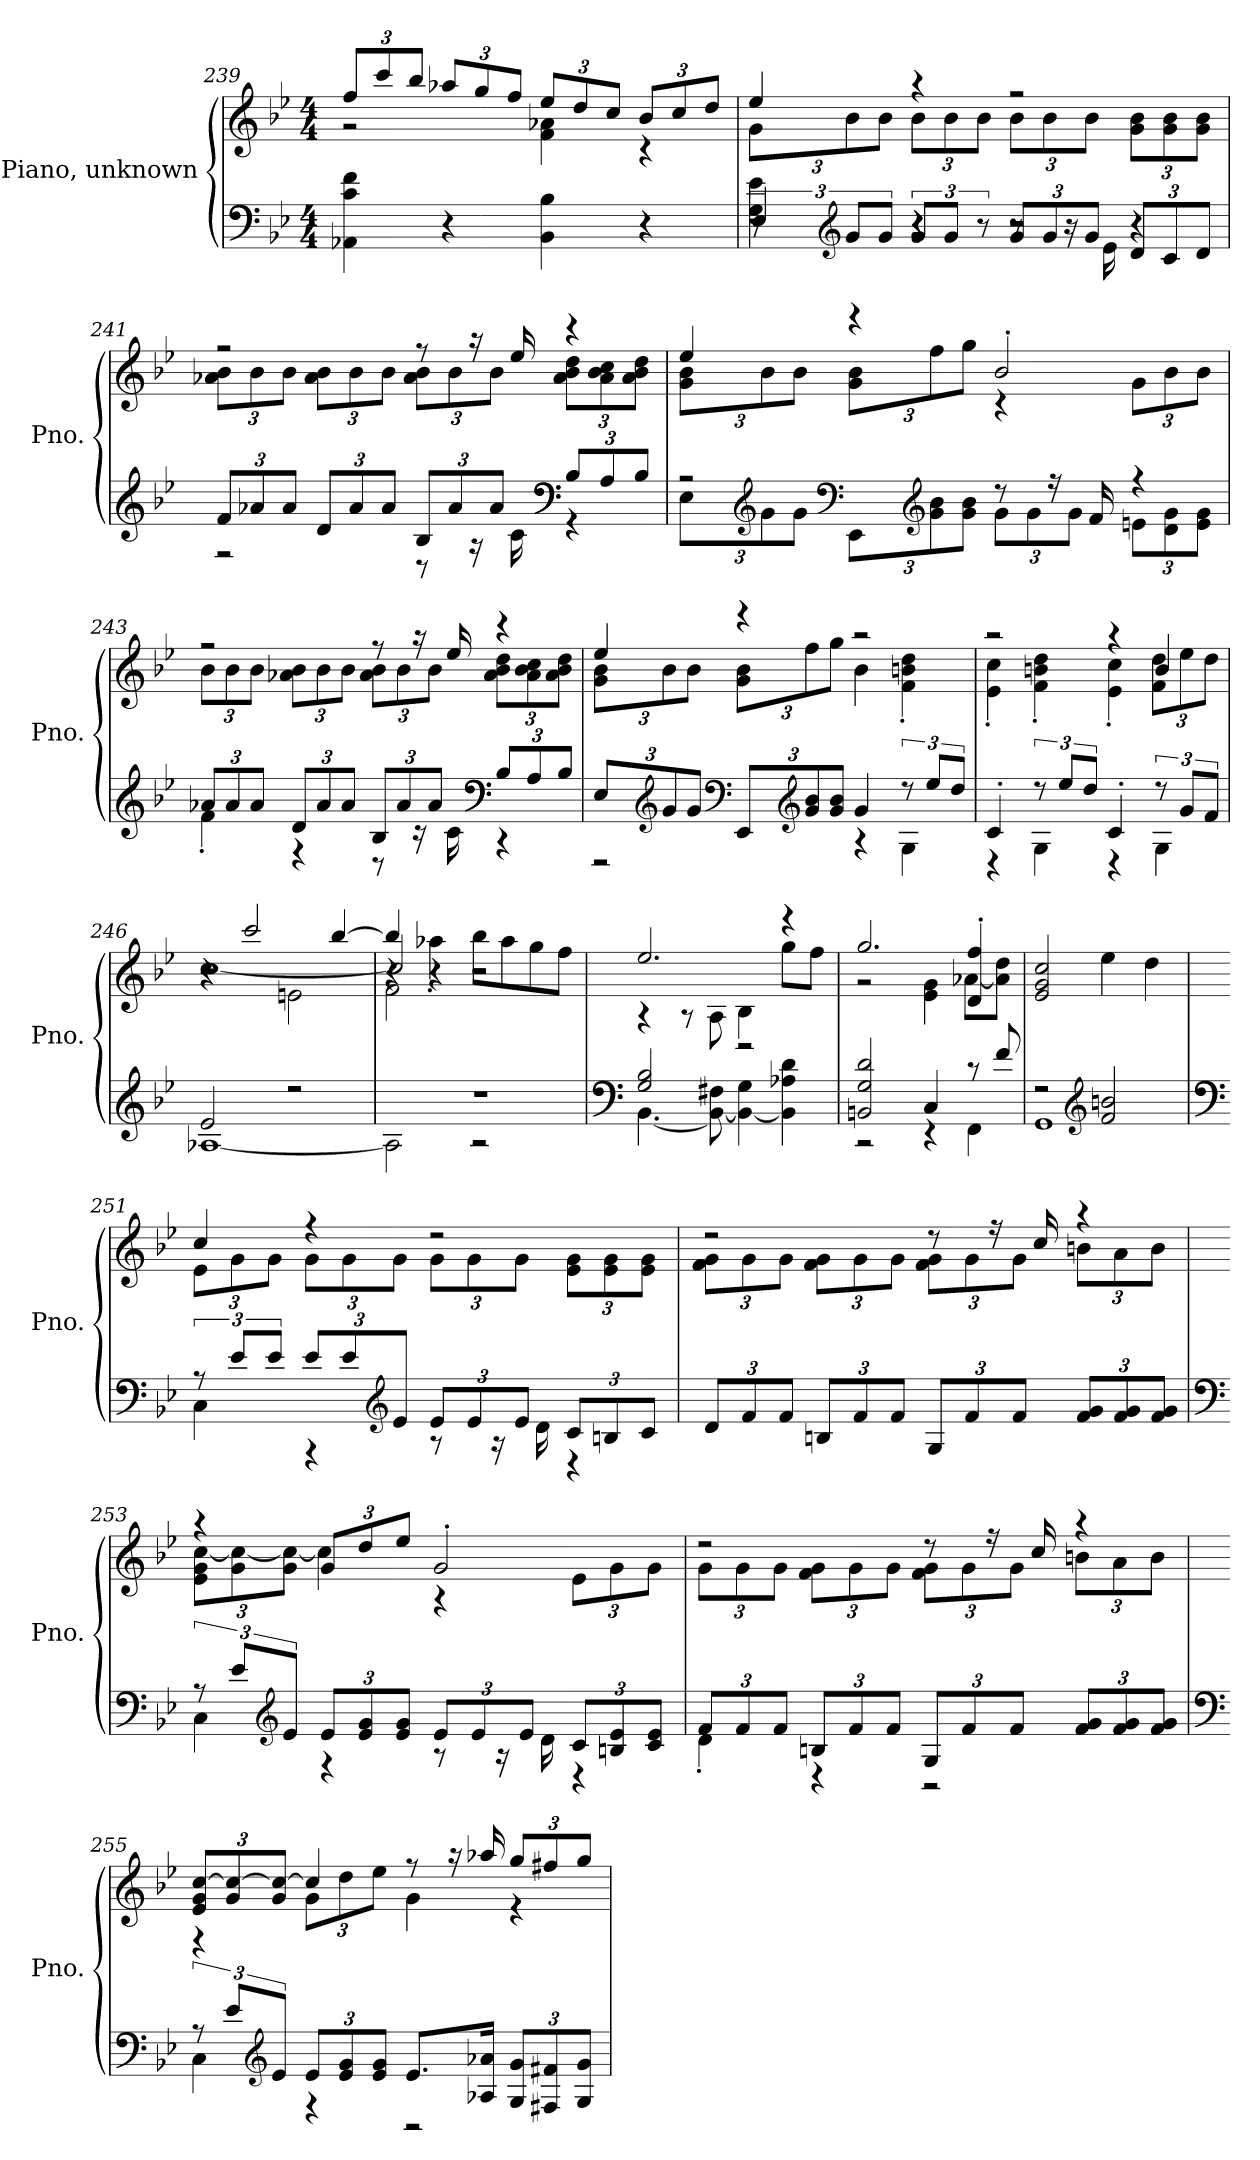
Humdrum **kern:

**kern	**kern
*part1	*part1
*staff2	*staff1
*I"Piano, unknown	*
*I'Pno.	*
!!LO:LB:g=z
*clefF4	*clefG2
*k[b-e-]	*k[b-e-]
*M4/4	*M4/4
*	*Xbrackettup
=239	=239
*	*^
4AA-X\ 4c\ 4f\	12ff/L	2r
.	12ccc/	.
.	12bb-/J	.
4r	12aa-X/L	.
.	12gg/	.
.	12ff/J	.
4BB-\ 4B-\	12ee-/L	4f\ 4a-X\
.	12dd/	.
.	12cc/J	.
4r	12b-/L	4r
.	12cc/	.
.	12dd/J	.
=240	=240	=240
*^	*	*
*	*^	*	*
12r	4G\ 4e-\	4E-/	4ee-/	12g\L
*clefG2	*	*	*	*
12g/L	.	.	.	12b-\
12g/J	.	.	.	12b-\J
12g/L	4r	4r	4r	12b-\L
12g/J	.	.	.	12b-\
12r	.	.	.	12b-\J
*Xbrackettup	*	*	*	*
12g/L	8r	2r	2r	12b-\L
12g/	.	.	.	12b-\
.	16r	.	.	.
12g/J	.	.	.	12b-\J
.	16e-\	.	.	.
12d/L	4r	.	.	12g\ 12b-\L
12c/	.	.	.	12g\ 12b-\
12d/J	.	.	.	12g\ 12b-\J
*	*v	*v	*	*
!!LO:LB:g=z	!!
=241	=241	=241	=241
12f/L	2r	2r	12a-X\ 12b-\L
12a-X/	.	.	12b-\
12a-/J	.	.	12b-\J
12d/L	.	.	12a-\ 12b-\L
12a-/	.	.	12b-\
12a-/J	.	.	12b-\J
12B-/L	8r	8r	12a-\ 12b-\L
12a-/	.	.	12b-\
.	16r	16r	.
12a-/J	.	.	12b-\J
.	16c\	16ee-/	.
*clefF4	*	*	*
12B-/L	4r	4r	12a-\ 12b-\ 12dd\L
12A/	.	.	12a-\ 12b-\ 12cc\
12B-/J	.	.	12a-\ 12b-\ 12dd\J
=242	=242	=242	=242
2r	12E-\L	4ee-/	12g\ 12b-\L
*clefG2	*	*	*
.	12g\	.	12b-\
.	12g\J	.	12b-\J
*clefF4	*	*	*
.	12EE-\L	4r	12g\ 12b-\L
*clefG2	*	*	*
.	12g\ 12b-\	.	12ff\
.	12g\ 12b-\J	.	12gg\J
8r	12g\L	2b-'/	4r
.	12g\	.	.
16r	.	.	.
.	12g\J	.	.
16f/	.	.	.
4r	12en\L	.	12g\L
.	12d\ 12g\	.	12b-\
.	12e\ 12g\J	.	12b-\J
!!LO:LB:g=z	!!
=243	=243	=243	=243
12a-X/L	4f'\	2r	12b-\L
12a-/	.	.	12b-\
12a-/J	.	.	12b-\J
12d/L	4r	.	12a-X\ 12b-\L
12a-/	.	.	12b-\
12a-/J	.	.	12b-\J
12B-/L	8r	8r	12a-\ 12b-\L
12a-/	.	.	12b-\
.	16r	16r	.
12a-/J	.	.	12b-\J
.	16c\	16ee-/	.
*clefF4	*	*	*
12B-/L	4r	4r	12a-\ 12b-\ 12dd\L
12A/	.	.	12a-\ 12b-\ 12cc\
12B-/J	.	.	12a-\ 12b-\ 12dd\J
=244	=244	=244	=244
12E-/L	2r	4ee-/	12g\ 12b-\L
*clefG2	*	*	*
12g/	.	.	12b-\
12g/J	.	.	12b-\J
*clefF4	*	*	*
12EE-/L	.	4r	12g\ 12b-\L
*clefG2	*	*	*
12g/ 12b-/	.	.	12ff\
12g/ 12b-/J	.	.	12gg\J
4g/	4r	2r	4b-\
*brackettup	*	*	*
12r	4G\	.	4f\' 4bn\' 4dd\'
12ee-/L	.	.	.
12dd/J	.	.	.
!!LO:LB:g=z	!!
=245	=245	=245	=245
4c'/	4r	2r	4e-\' 4cc\'
12r	4G\	.	4f\' 4bn\' 4dd\'
12ee-/L	.	.	.
12dd/J	.	.	.
4c'/	4r	4r	4e-\' 4cc\'
12r	4G\	4b/	12f\ 12dd\L
12g/L	.	.	12ee-\
12f/J	.	.	12dd\J
=246	=246	=246	=246
*	*	*	*^
2e-/	[1A-X	4r	[1cc	2r
.	.	2ccc/	.	.
2r	.	.	.	2en\
.	.	[4bb-/	.	.
=247	=247	=247	=247	=247
*	*	*	*	*^
1r	2A-\]	4bb-/]	4r	2cc/]	2f\
.	.	4r	4aa-X'\	.	.
.	2r	2r	8bb-\L	2r	2r
.	.	.	8aa-\	.	.
.	.	.	8gg\	.	.
.	.	.	8ff\J	.	.
*	*	*v	*v	*v	*v
=248	=248	=248
*clefF4	*	*
*	*	*^
2G/ 2B-/	[4.BB-\	2.ee-/	4r
.	.	.	8r
.	8BB-\_ 8F#X\	.	8A\
2r	4BB-\_ 4G\	.	4B-\
.	4BB-\] 4A-X\ 4d\	4r	8gg\L
.	.	.	8ff\J
=249	=249	=249	=249
2BBn/ 2G/ 2d/	2r	2.gg/	2r
4C/	4r	.	4e-\ 4g\
8r	4FF\	4d/' 4ff/'	[8a-X\L
8f/	.	.	8a-\] 8dd\J
*	*	*v	*v
!!LO:PB:g=z
=250	=250	=250
2r	1GG	2e-/ 2g/ 2cc/
*clefG2	*	*
2f/ 2bn/	.	4ee-\
.	.	4dd\
=251	=251	=251
*clefF4	*	*
*	*	*^
12r	4C\	4cc/	12e-\L
12e-/L	.	.	12g\
12e-/J	.	.	12g\J
*Xbrackettup	*	*	*
12e-/L	4r	4r	12g\L
12e-/	.	.	12g\
*clefG2	*	*	*
12e-/J	.	.	12g\J
12e-/L	8r	2r	12g\L
12e-/	.	.	12g\
.	16r	.	.
12e-/J	.	.	12g\J
.	16d\	.	.
12c/L	4r	.	12e-\ 12g\L
12Bn/	.	.	12e-\ 12g\
12c/J	.	.	12e-\ 12g\J
*v	*v	*	*
=252	=252	=252
12d/L	2r	12f\ 12g\L
12f/	.	12g\
12f/J	.	12g\J
12Bn/L	.	12f\ 12g\L
12f/	.	12g\
12f/J	.	12g\J
12G/L	8r	12f\ 12g\L
12f/	.	12g\
.	16r	.
12f/J	.	12g\J
.	16cc/	.
12f/ 12g/L	4r	12bn\L
12f/ 12g/	.	12a\
12f/ 12g/J	.	12b\J
!!LO:LB:g=z	!!
=253	=253	=253
*clefF4	*	*
*brackettup	*	*
*^	*	*
12r	4C\	4r	12e-\ 12g\ [12cc\L
12e-/L	.	.	12g\ 12cc\_
*clefG2	*	*	*
12e-/J	.	.	12g\ 12cc\_J
*Xbrackettup	*	*	*
12e-/L	4r	12g/L	4cc\]
12e-/ 12g/	.	12dd/	.
12e-/ 12g/J	.	12ee-/J	.
12e-/L	8r	2g'/	4r
12e-/	.	.	.
.	16r	.	.
12e-/J	.	.	.
.	16d\	.	.
12c/L	4r	.	12e-\L
12Bn/ 12e-/	.	.	12g\
12c/ 12e-/J	.	.	12g\J
=254	=254	=254	=254
12f/L	4d'\	2r	12g\L
12f/	.	.	12g\
12f/J	.	.	12g\J
12Bn/L	4r	.	12f\ 12g\L
12f/	.	.	12g\
12f/J	.	.	12g\J
12G/L	2r	8r	12f\ 12g\L
12f/	.	.	12g\
.	.	16r	.
12f/J	.	.	12g\J
.	.	16cc/	.
12f/ 12g/L	.	4r	12bn\L
12f/ 12g/	.	.	12a\
12f/ 12g/J	.	.	12b\J
!!LO:LB:g=z	!!
=255	=255	=255	=255
*clefF4	*	*	*
*brackettup	*	*	*
12r	4C\	12e-/ 12g/ [12cc/L	4r
12e-/L	.	12g/ 12cc/_	.
*clefG2	*	*	*
12e-/J	.	12g/ 12cc/_J	.
*Xbrackettup	*	*	*
12e-/L	4r	4cc/]	12g\L
12e-/ 12g/	.	.	12dd\
12e-/ 12g/J	.	.	12ee-\J
8.e-/L	2r	8r	4g\
.	.	16r	.
16A-X/ 16a-X/Jk	.	16aa-X/	.
12G/ 12g/L	.	12gg/L	4r
12F#X/ 12f#X/	.	12ff#X/	.
12G/ 12g/J	.	12gg/J	.
*v	*v	*	*
*	*v	*v
=	=
*-	*-
